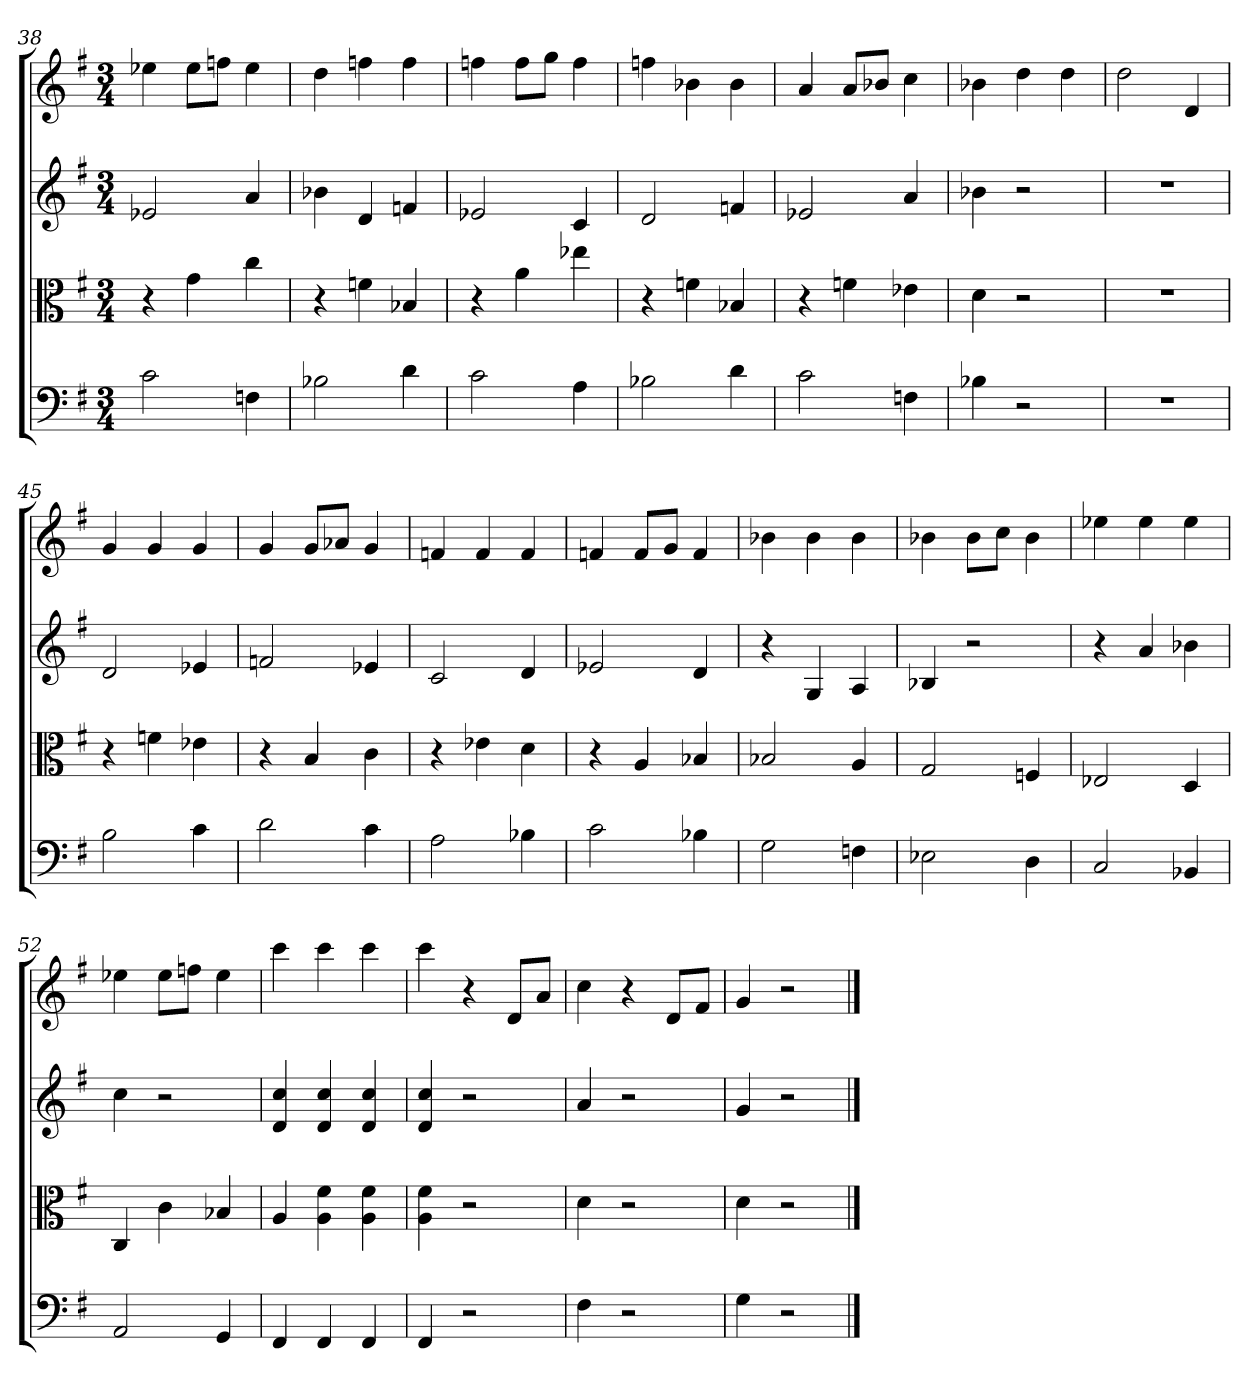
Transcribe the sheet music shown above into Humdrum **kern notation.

**kern	**kern	**kern	**kern
*part4	*part3	*part2	*part1
*staff4	*staff3	*staff2	*staff1
*clefF4	*clefC3	*	*
*k[f#]	*k[f#]	*k[f#]	*k[f#]
*G:	*G:	*G:	*G:
*M3/4	*M3/4	*M3/4	*M3/4
=38	=38	=38	=38
2c	4r	2e-X	4ee-X
.	4g	.	8ee-L
.	.	.	8ffnJ
4Fn	4cc	4a	4ee-
=39	=39	=39	=39
2B-X	4r	4b-X	4dd
.	4fn	4d	4ffn
4d	4B-X	4fn	4ff
=40	=40	=40	=40
2c	4r	2e-X	4ffn
.	4a	.	8ffL
.	.	.	8ggJ
4A	4ee-X	4c	4ff
=41	=41	=41	=41
2B-X	4r	2d	4ffn
.	4fn	.	4b-X
4d	4B-X	4fn	4b-
=42	=42	=42	=42
2c	4r	2e-X	4a
.	4fn	.	8aL
.	.	.	8b-XJ
4Fn	4e-X	4a	4cc
=43	=43	=43	=43
4B-X	4d	4b-X	4b-X
2r	2r	2r	4dd
.	.	.	4dd
=44	=44	=44	=44
2.r	2.r	2.r	2dd
.	.	.	4d
=45	=45	=45	=45
2B	4r	2d	4g
.	4fn	.	4g
4c	4e-X	4e-X	4g
=46	=46	=46	=46
2d	4r	2fn	4g
.	4B	.	8gL
.	.	.	8a-XJ
4c	4c	4e-X	4g
=47	=47	=47	=47
2A	4r	2c	4fn
.	4e-X	.	4f
4B-X	4d	4d	4f
=48	=48	=48	=48
2c	4r	2e-X	4fn
.	4A	.	8fL
.	.	.	8gJ
4B-X	4B-X	4d	4f
=49	=49	=49	=49
2G	2B-X	4r	4b-X
.	.	4G	4b-
4Fn	4A	4A	4b-
=50	=50	=50	=50
2E-X	2G	4B-X	4b-X
.	.	2r	8b-L
.	.	.	8ccJ
4D	4Fn	.	4b-
=51	=51	=51	=51
2C	2E-X	4r	4ee-X
.	.	4a	4ee-
4BB-X	4D	4b-X	4ee-
=52	=52	=52	=52
2AA	4C	4cc	4ee-X
.	4c	2r	8ee-L
.	.	.	8ffnJ
4GG	4B-X	.	4ee-
=53	=53	=53	=53
4FF#	4A	4d 4cc	4ccc
4FF#	4A 4f#	4d 4cc	4ccc
4FF#	4A 4f#	4d 4cc	4ccc
=54	=54	=54	=54
4FF#	4A 4f#	4d 4cc	4ccc
2r	2r	2r	4r
.	.	.	8dL
.	.	.	8aJ
=55	=55	=55	=55
4F#	4d	4a	4cc
2r	2r	2r	4r
.	.	.	8dL
.	.	.	8f#J
=56	=56	=56	=56
4G	4d	4g	4g
2r	2r	2r	2r
==	==	==	==
*-	*-	*-	*-
